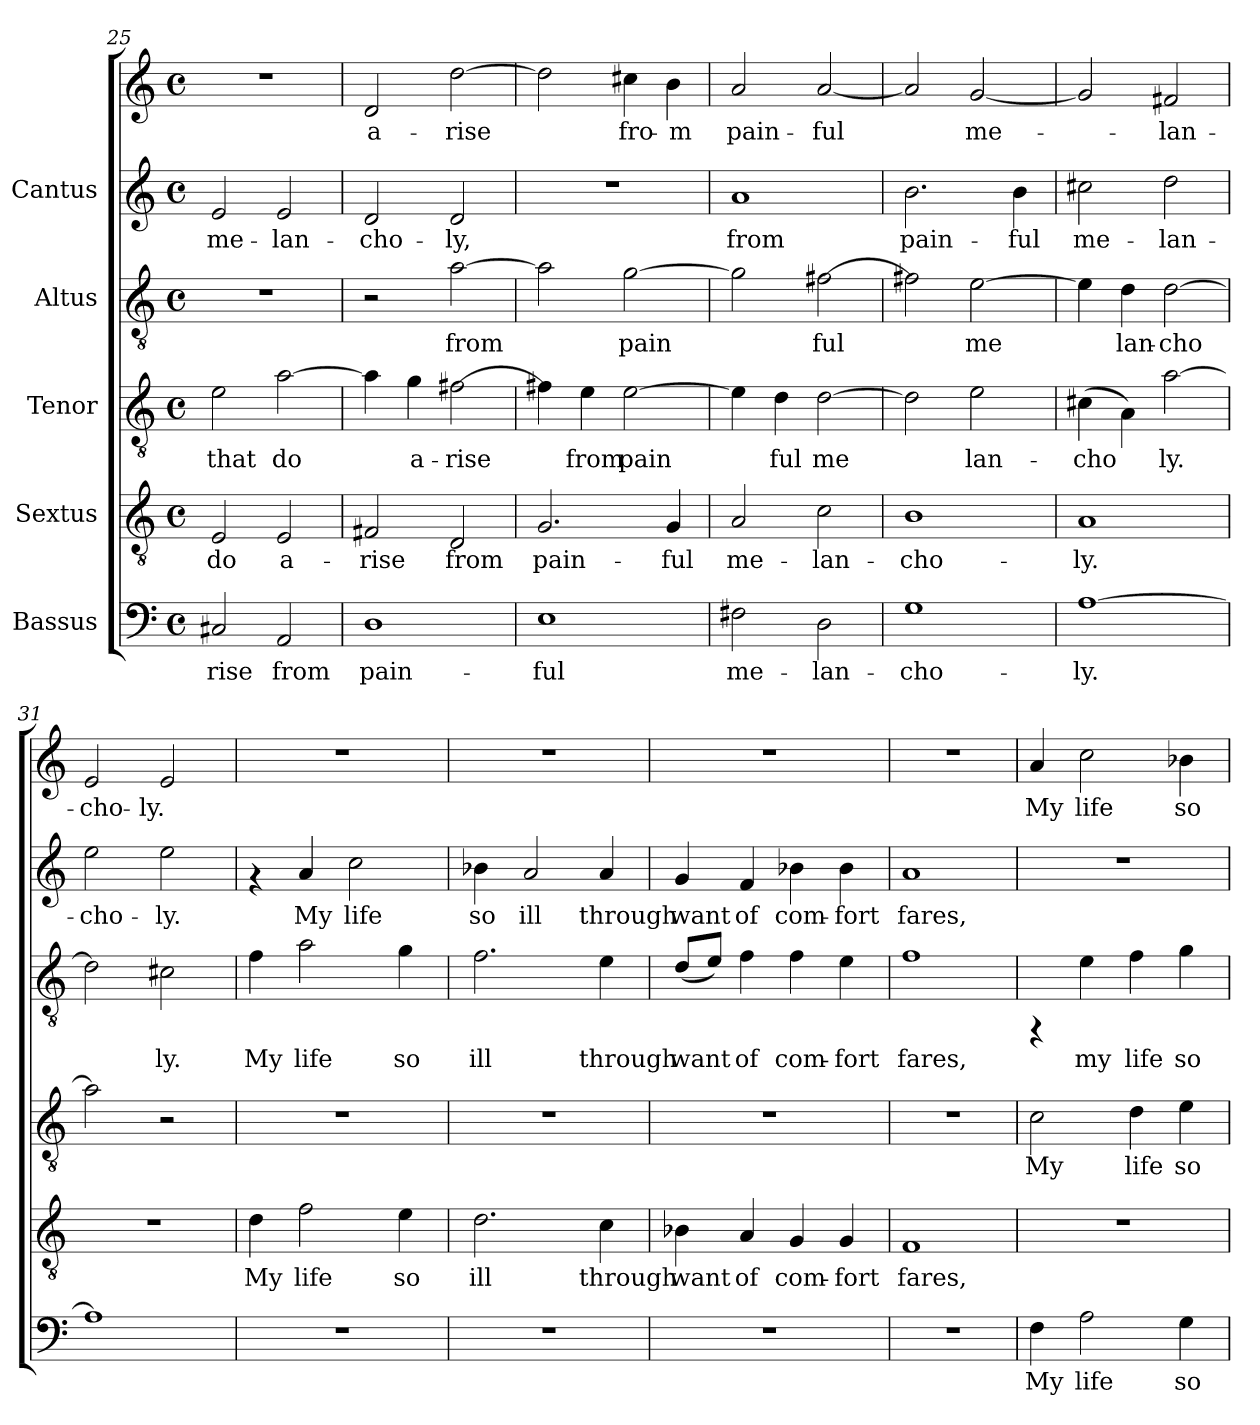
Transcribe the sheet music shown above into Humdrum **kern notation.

**kern	**text	**kern	**text	**kern	**text	**kern	**text	**kern	**text	**kern	**text
*part5	*part5	*part4	*part4	*part3	*part3	*part2	*part2	*part1	*part1	*part1	*part1
*staff6	*staff6	*staff5	*staff5	*staff4	*staff4	*staff3	*staff3	*staff2	*staff2	*staff1	*staff1
*I"Bassus	*	*I"Sextus	*	*I"Tenor	*	*I"Altus	*	*I"Cantus	*	*	*
*clefF4	*	*clefGv2	*	*clefGv2	*	*clefGv2	*	*clefG2	*	*clefG2	*
*M4/4	*	*M4/4	*	*M4/4	*	*M4/4	*	*M4/4	*	*M4/4	*
*met(c)	*	*met(c)	*	*met(c)	*	*met(c)	*	*met(c)	*	*met(c)	*
=25	=25	=25	=25	=25	=25	=25	=25	=25	=25	=25	=25
!	!LO:LY:b:cj	!	!LO:LY:b:cj	!	!LO:LY:b:cj	!	!	!	!LO:LY:b:cj	!	!
2C#X/	-rise	2E/	do	2e\	that	1r	.	2e/	me-	1r	.
!	!LO:LY:b:cj	!	!LO:LY:b:cj	!	!LO:LY:b:cj	!	!	!	!LO:LY:b:cj	!	!
2AA/	from	2E/	a-	[>2a\	do	.	.	2e/	-lan-	.	.
=26	=26	=26	=26	=26	=26	=26	=26	=26	=26	=26	=26
!	!LO:LY:b:cj	!	!LO:LY:b:cj	!	!LO:LY:b:cj	!	!	!	!LO:LY:b:cj	!	!LO:LY:b:cj
1D	pain-	2F#X/	-rise	4a\]	.	2r	.	2d/	cho-	2d/	-a-
!	!	!	!	!	!LO:LY:b:cj	!	!	!	!	!	!
.	.	.	.	4g\	a-	.	.	.	.	.	.
!	!	!	!LO:LY:b:cj	!	!LO:LY:b:cj	!	!LO:LY:b:cj	!	!LO:LY:b:cj	!	!LO:LY:b:cj
.	.	2D/	from	[>2f#X\	-rise	[>2a\	from	2d/	-ly,	[>2dd\	-rise
!!LO:LB:g=z
=27	=27	=27	=27	=27	=27	=27	=27	=27	=27	=27	=27
!	!LO:LY:b:cj	!	!LO:LY:b:cj	!	!LO:LY:b:cj	!	!LO:LY:b:cj	!	!	!	!LO:LY:b:cj
1E	-ful	2.G/	pain-	4f#X\]	.	2a\]	.	1r	.	2dd\]	.
!	!	!	!	!	!LO:LY:b:cj	!	!	!	!	!	!
.	.	.	.	4e\	from	.	.	.	.	.	.
!	!	!	!	!	!LO:LY:b:cj	!	!LO:LY:b:cj	!	!	!	!LO:LY:b:cj
.	.	.	.	[>2e\	pain-	[>2g\	pain-	.	.	4cc#X\	fro-
!	!	!	!LO:LY:b:cj	!	!	!	!	!	!	!	!LO:LY:b:cj
.	.	4G/	-ful	.	.	.	.	.	.	4b\	-m
=28	=28	=28	=28	=28	=28	=28	=28	=28	=28	=28	=28
!	!LO:LY:b:cj	!	!LO:LY:b:cj	!	!LO:LY:b:cj	!	!LO:LY:b:cj	!	!LO:LY:b:cj	!	!LO:LY:b:cj
2F#X\	me-	2A/	me-	4e\]	-	2g\]	-	1a	from	2a/	pain-
!	!	!	!	!	!LO:LY:b:cj	!	!	!	!	!	!
.	.	.	.	4d\	ful	.	.	.	.	.	.
!	!LO:LY:b:cj	!	!LO:LY:b:cj	!	!LO:LY:b:cj	!	!LO:LY:b:cj	!	!	!	!LO:LY:b:cj
2D\	-lan-	2c\	-lan-	[>2d\	me-	[>2f#X\	ful	.	.	[<2a/	-ful
=29	=29	=29	=29	=29	=29	=29	=29	=29	=29	=29	=29
!	!LO:LY:b:cj	!	!LO:LY:b:cj	!	!LO:LY:b:cj	!	!LO:LY:b:cj	!	!LO:LY:b:cj	!	!LO:LY:b:cj
1G	-cho-	1B	-cho-	2d\]	-	2f#X\]	.	2.b\	-pain-	2a/]	.
!	!	!	!	!	!LO:LY:b:cj	!	!LO:LY:b:cj	!	!	!	!LO:LY:b:cj
.	.	.	.	2e\	lan-	[>2e\	me-	.	.	[<2g/	me-
!	!	!	!	!	!	!	!	!	!LO:LY:b:cj	!	!
.	.	.	.	.	.	.	.	4b\	-ful	.	.
=30	=30	=30	=30	=30	=30	=30	=30	=30	=30	=30	=30
!	!LO:LY:b:cj	!	!LO:LY:b:cj	!	!LO:LY:b:cj	!	!LO:LY:b:cj	!	!LO:LY:b:cj	!	!LO:LY:b:cj
[>1A	-ly.	1A	-ly.	(>4c#X\	-cho-	4e\]	-	2cc#X\	-me-	2g/]	.
!	!	!	!	!	!LO:LY:b:cj	!	!LO:LY:b:cj	!	!	!	!
.	.	.	.	4A\)	-	4d\	lan-	.	.	.	.
!	!	!	!	!	!LO:LY:b:cj	!	!LO:LY:b:cj	!	!LO:LY:b:cj	!	!LO:LY:b:cj
.	.	.	.	[>2a\	ly.	[>2d\	-cho-	2dd\	-lan-	2f#X/	lan-
=31	=31	=31	=31	=31	=31	=31	=31	=31	=31	=31	=31
!	!	!	!	!	!	!	!LO:LY:b:cj	!	!LO:LY:b:cj	!	!LO:LY:b:cj
1A]	.	1r	.	2a\]	.	2d\]	-	2ee\	cho-	2e/	-cho-
!	!	!	!	!	!	!	!LO:LY:b:cj	!	!LO:LY:b:cj	!	!LO:LY:b:cj
.	.	.	.	2r	.	2c#X\	ly.	2ee\	-ly.	2e/	-ly.
=32	=32	=32	=32	=32	=32	=32	=32	=32	=32	=32	=32
!	!	!	!LO:LY:b:cj	!	!	!	!LO:LY:b:cj	!	!	!	!
1r	.	4d\	My	1r	.	4f\	My	4rf	.	1r	.
!	!	!	!LO:LY:b:cj	!	!	!	!LO:LY:b:cj	!	!LO:LY:b:cj	!	!
.	.	2f\	life	.	.	2a\	life	4a/	My	.	.
!	!	!	!	!	!	!	!	!	!LO:LY:b:cj	!	!
.	.	.	.	.	.	.	.	2cc\	life	.	.
!	!	!	!LO:LY:b:cj	!	!	!	!LO:LY:b:cj	!	!	!	!
.	.	4e\	so	.	.	4g\	so	.	.	.	.
!!LO:PB:g=z
=33	=33	=33	=33	=33	=33	=33	=33	=33	=33	=33	=33
!	!	!	!LO:LY:b:cj	!	!	!	!LO:LY:b:cj	!	!LO:LY:b:cj	!	!
1r	.	2.d\	ill	1r	.	2.f\	ill	4b-X\	so	1r	.
!	!	!	!	!	!	!	!	!	!LO:LY:b:cj	!	!
.	.	.	.	.	.	.	.	2a/	ill	.	.
!	!	!	!LO:LY:b:cj	!	!	!	!LO:LY:b:cj	!	!LO:LY:b:cj	!	!
.	.	4c\	through	.	.	4e\	through	4a/	through	.	.
=34	=34	=34	=34	=34	=34	=34	=34	=34	=34	=34	=34
!	!	!	!LO:LY:b:cj	!	!	!	!LO:LY:b:cj	!	!LO:LY:b:cj	!	!
1r	.	4B-X\	want	1r	.	(<8d/L	want	4g/	want	1r	.
!	!	!	!	!	!	!	!LO:LY:b:cj	!	!	!	!
.	.	.	.	.	.	8e/J)	.	.	.	.	.
!	!	!	!LO:LY:b:cj	!	!	!	!LO:LY:b:cj	!	!LO:LY:b:cj	!	!
.	.	4A/	of	.	.	4f\	of	4f/	of	.	.
!	!	!	!LO:LY:b:cj	!	!	!	!LO:LY:b:cj	!	!LO:LY:b:cj	!	!
.	.	4G/	com-	.	.	4f\	com-	4b-X\	com-	.	.
!	!	!	!LO:LY:b:cj	!	!	!	!LO:LY:b:cj	!	!LO:LY:b:cj	!	!
.	.	4G/	-fort	.	.	4e\	-fort	4b-\	-fort	.	.
=35	=35	=35	=35	=35	=35	=35	=35	=35	=35	=35	=35
!	!	!	!LO:LY:b:cj	!	!	!	!LO:LY:b:cj	!	!LO:LY:b:cj	!	!
1r	.	1F	fares,	1r	.	1f	fares,	1a	fares,	1r	.
=36	=36	=36	=36	=36	=36	=36	=36	=36	=36	=36	=36
!	!LO:LY:b:cj	!	!	!	!LO:LY:b:cj	!	!	!	!	!	!LO:LY:b:cj
4F\	My	1r	.	2c\	My	4rFF	.	1r	.	4a/	My
!	!LO:LY:b:cj	!	!	!	!	!	!LO:LY:b:cj	!	!	!	!LO:LY:b:cj
2A\	life	.	.	.	.	4e\	my	.	.	2cc\	life
!	!	!	!	!	!LO:LY:b:cj	!	!LO:LY:b:cj	!	!	!	!
.	.	.	.	4d\	life	4f\	life	.	.	.	.
!	!LO:LY:b:cj	!	!	!	!LO:LY:b:cj	!	!LO:LY:b:cj	!	!	!	!LO:LY:b:cj
4G\	so	.	.	4e\	so	4g\	so	.	.	4b-X\	so
=	=	=	=	=	=	=	=	=	=	=	=
*-	*-	*-	*-	*-	*-	*-	*-	*-	*-	*-	*-
